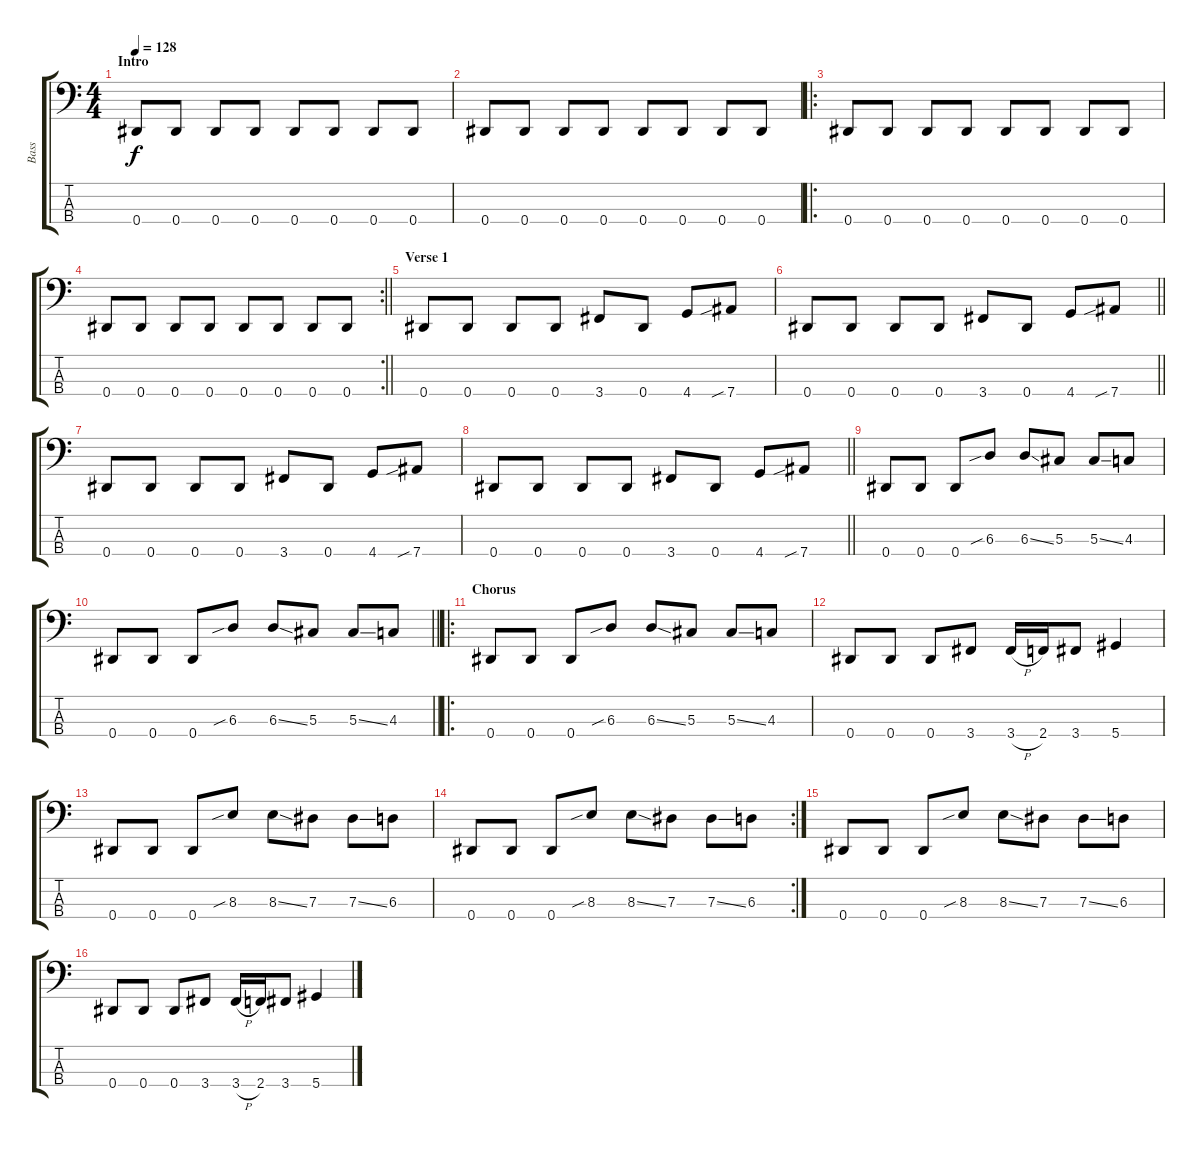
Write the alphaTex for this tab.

\track ("Bass" "Bass") {instrument electricbasspick}
\staff {score tabs}
\tuning (Gb2 Db2 Ab1 Eb1) {hide}
\ts (4 4)
\section ("" "Intro")
\tempo 128
\clef f4
\ks c
0.4.8{dy f instrument electricbasspick} 0.4.8 0.4.8 0.4.8 0.4.8 0.4.8 0.4.8 0.4.8 |
0.4.8 0.4.8 0.4.8 0.4.8 0.4.8 0.4.8 0.4.8 0.4.8 |
\ro
0.4.8 0.4.8 0.4.8 0.4.8 0.4.8 0.4.8 0.4.8 0.4.8 |
\rc 2
\barLineRight lightlight
0.4.8 0.4.8 0.4.8 0.4.8 0.4.8 0.4.8 0.4.8 0.4.8 |
\section ("" "Verse 1")
0.4.8 0.4.8 0.4.8 0.4.8 3.4.8 0.4.8 4.4.8 7.4{sib}.8 |
\barLineRight lightlight
0.4.8 0.4.8 0.4.8 0.4.8 3.4.8 0.4.8 4.4.8 7.4{sib}.8 |
0.4.8 0.4.8 0.4.8 0.4.8 3.4.8 0.4.8 4.4.8 7.4{sib}.8 |
\barLineRight lightlight
0.4.8 0.4.8 0.4.8 0.4.8 3.4.8 0.4.8 4.4.8 7.4{sib}.8 |
0.4.8 0.4.8 0.4.8 6.3{sib}.8 6.3{ss}.8 5.3.8 5.3{ss}.8 4.3.8 |
\barLineRight lightlight
0.4.8 0.4.8 0.4.8 6.3{sib}.8 6.3{ss}.8 5.3.8 5.3{ss}.8 4.3.8 |
\ro
\section ("" "Chorus")
0.4.8 0.4.8 0.4.8 6.3{sib}.8 6.3{ss}.8 5.3.8 5.3{ss}.8 4.3.8 |
0.4.8 0.4.8 0.4.8 3.4.8 3.4{h}.16 2.4.16 3.4.8 5.4.4 |
0.4.8 0.4.8 0.4.8 8.3{sib}.8 8.3{ss}.8 7.3.8 7.3{ss}.8 6.3.8 |
\rc 2
0.4.8 0.4.8 0.4.8 8.3{sib}.8 8.3{ss}.8 7.3.8 7.3{ss}.8 6.3.8 |
0.4.8 0.4.8 0.4.8 8.3{sib}.8 8.3{ss}.8 7.3.8 7.3{ss}.8 6.3.8 |
0.4.8 0.4.8 0.4.8 3.4.8 3.4{h}.16 2.4.16 3.4.8 5.4.4
